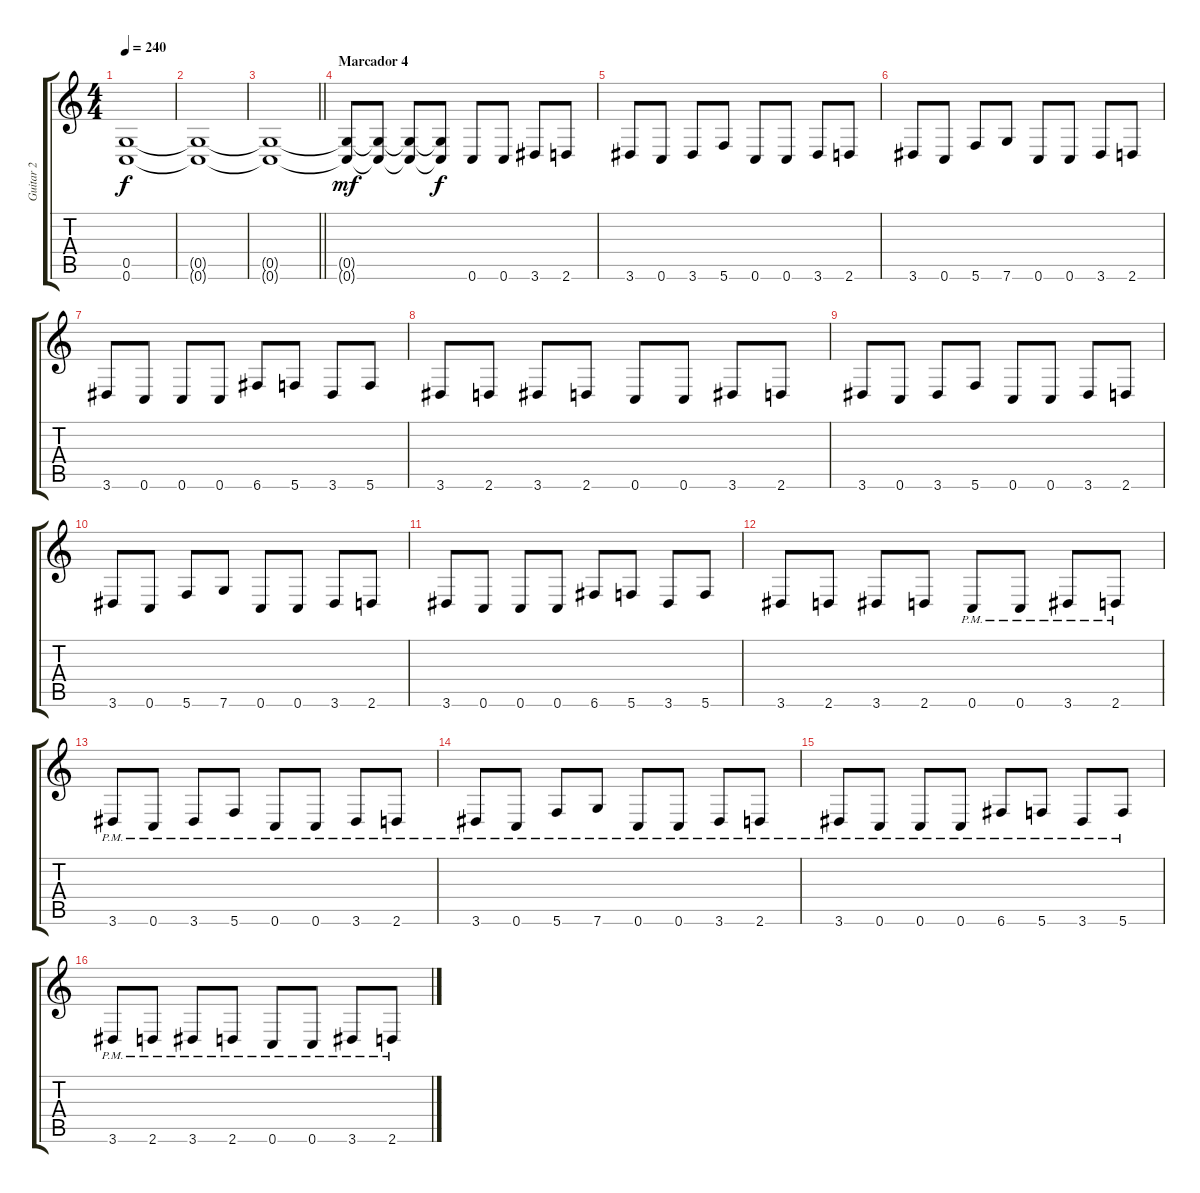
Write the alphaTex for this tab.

\track ("Guitar 2" "Guitar 2") {instrument distortionguitar}
\staff {score tabs}
\tuning (D4 A3 F3 C3 G2 C2) {hide}
\ts (4 4)
\tempo 240
\clef g2
\ks c
(0.5{t} 0.6{t}).1{dy f} |
(0.5{t} 0.6{t}).1 |
\barLineRight lightlight
(0.5{t} 0.6{t}).1 |
\section ("" "Marcador 4")
(0.5{t} 0.6{t}).8{dy mf} (0.5{t} 0.6{t}).8 (0.5{t} 0.6{t}).8 (0.5{t} 0.6{t}).8{dy f} 0.6.8 0.6.8 3.6.8 2.6.8 |
3.6.8 0.6.8 3.6.8 5.6.8 0.6.8 0.6.8 3.6.8 2.6.8 |
3.6.8 0.6.8 5.6.8 7.6.8 0.6.8 0.6.8 3.6.8 2.6.8 |
3.6.8 0.6.8 0.6.8 0.6.8 6.6.8 5.6.8 3.6.8 5.6.8 |
3.6.8 2.6.8 3.6.8 2.6.8 0.6.8 0.6.8 3.6.8 2.6.8 |
3.6.8 0.6.8 3.6.8 5.6.8 0.6.8 0.6.8 3.6.8 2.6.8 |
3.6.8 0.6.8 5.6.8 7.6.8 0.6.8 0.6.8 3.6.8 2.6.8 |
3.6.8 0.6.8 0.6.8 0.6.8 6.6.8 5.6.8 3.6.8 5.6.8 |
3.6.8 2.6.8 3.6.8 2.6.8 0.6{pm}.8 0.6{pm}.8 3.6{pm}.8 2.6{pm}.8 |
3.6{pm}.8 0.6{pm}.8 3.6{pm}.8 5.6{pm}.8 0.6{pm}.8 0.6{pm}.8 3.6{pm}.8 2.6{pm}.8 |
3.6{pm}.8 0.6{pm}.8 5.6{pm}.8 7.6{pm}.8 0.6{pm}.8 0.6{pm}.8 3.6{pm}.8 2.6{pm}.8 |
3.6{pm}.8 0.6{pm}.8 0.6{pm}.8 0.6{pm}.8 6.6{pm}.8 5.6{pm}.8 3.6{pm}.8 5.6{pm}.8 |
3.6{pm}.8 2.6{pm}.8 3.6{pm}.8 2.6{pm}.8 0.6{pm}.8 0.6{pm}.8 3.6{pm}.8 2.6{pm}.8
